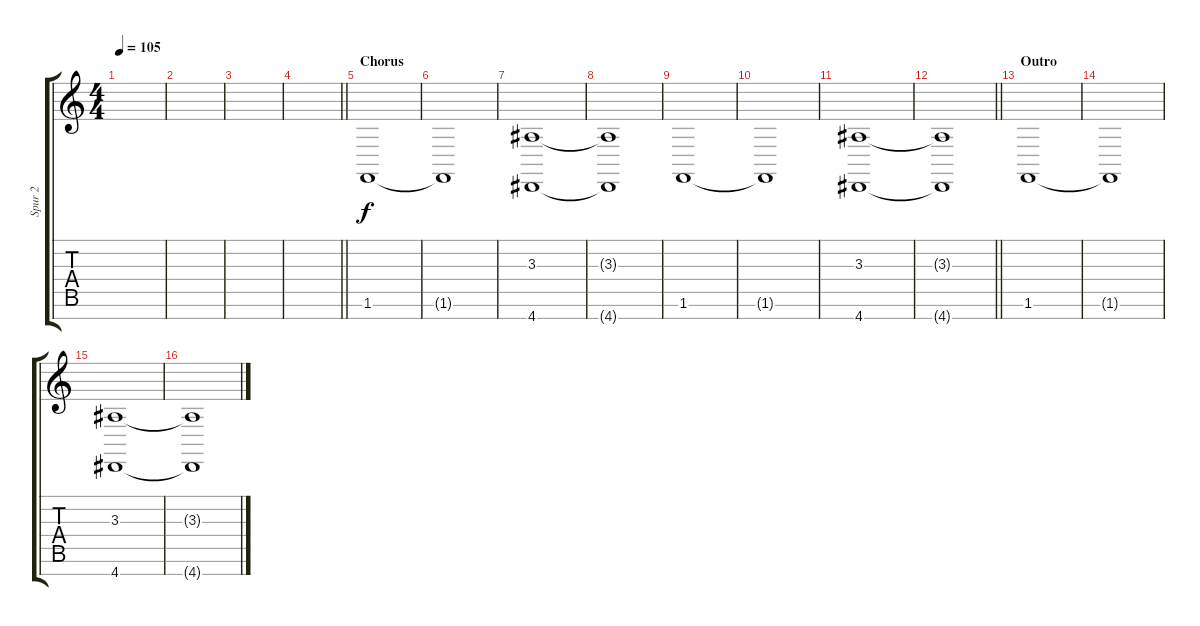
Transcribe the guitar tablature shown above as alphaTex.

\track ("Spur 2" "Spur 2") {instrument stringensemble2}
\staff {score tabs}
\tuning (E4 B3 G3 D3 A2 E2 B1) {hide}
\ts (4 4)
\tempo 105
\clef g2
\ks c
|
|
|
\barLineRight lightlight
|
\section ("" "Chorus")
1.6.1 |
1.6{t}.1 |
(3.3 4.7).1 |
(3.3{t} 4.7{t}).1 |
1.6.1 |
1.6{t}.1 |
(3.3 4.7).1 |
\barLineRight lightlight
(3.3{t} 4.7{t}).1 |
\section ("" "Outro")
1.6.1 |
1.6{t}.1 |
(3.3 4.7).1 |
(3.3{t} 4.7{t}).1
